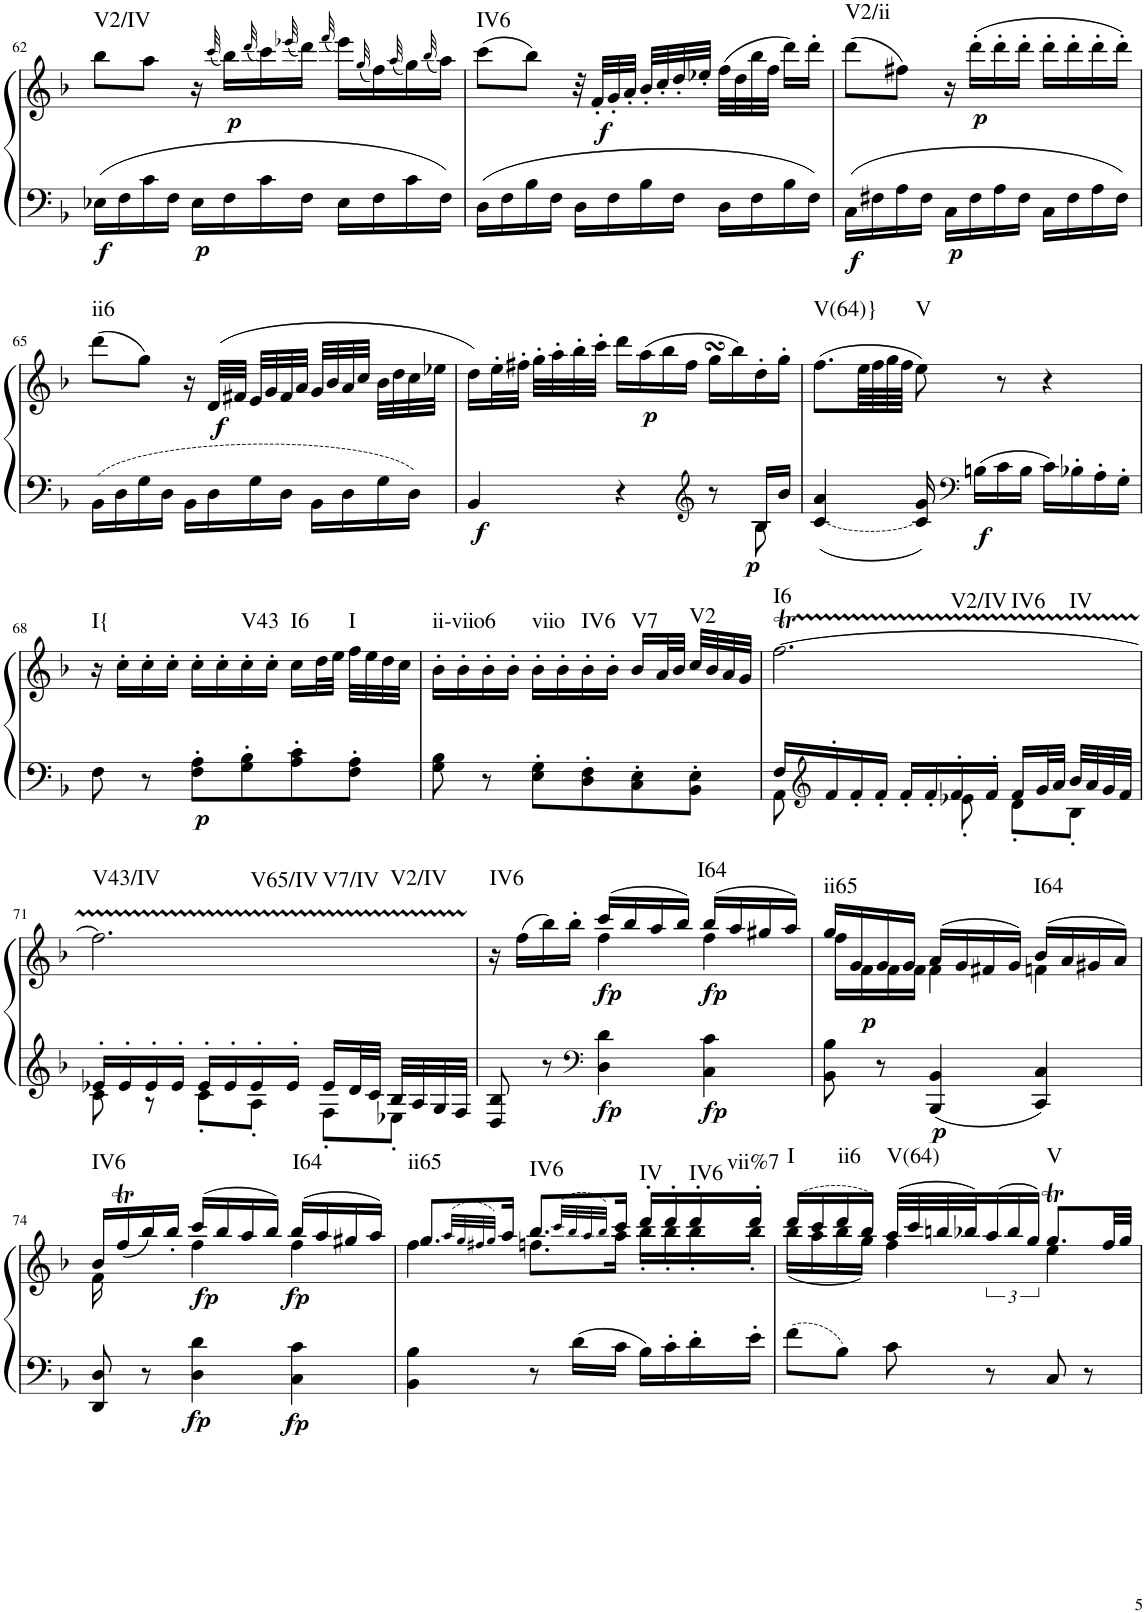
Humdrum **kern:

**kern	**kern	**dynam	**harte
*part1	*part1	*part1	*part1
*staff2	*staff1	*staff1/2	*
*I"Piano	*	*	*
*I'Pno.	*	*	*
!!LO:PB:g=z
*clefF4	*clefG2	*	*
*k[b-]	*k[b-]	*	*
*M3/4	*M3/4	*	*
=62	=62	=62	=62
!	!	!LO:DY:b=2	!LO:H:kt=V2/IV
16E-X\LL	8bb-\L	f	N
16F\	.	.	.
16c\	8aa\J	.	.
16F\JJ	.	.	.
!	!	!LO:DY:b=2	!
16E-\LL	16r	p	.
.	(32qccc/	.	.
!	!	!LO:DY:b	!
16F\	16bb-\LL)	p	.
.	(32qddd/	.	.
16c\	16ccc\)	.	.
.	(32qeee-X/	.	.
16F\JJ	16ddd\JJ)	.	.
.	(32qfff/	.	.
16E-\LL	16eee-\LL)	.	.
.	(32qgg/	.	.
16F\	16ff\)	.	.
.	(32qaa/	.	.
16c\	16gg\)	.	.
.	(32qbb-/	.	.
16F\JJ	16aa\JJ)	.	.
=63	=63	=63	=63
!	!	!	!LO:H:kt=IV6
16D\LL	(8ccc\L	.	N
16F\	.	.	.
16B-\	8bb-\J)	.	.
16F\JJ	.	.	.
16D\LL	32r	.	.
!	!	!LO:DY:b	!
.	32f'/LLL	f	.
16F\	32g'/	.	.
.	32a'/JJJ	.	.
16B-\	32b-'/LLL	.	.
.	32cc'/	.	.
16F\JJ	32dd'/	.	.
.	32ee-X'/JJJ	.	.
16D\LL	(32ff\LLL	.	.
.	32dd\	.	.
16F\	32bb-\	.	.
.	32ff\JJJ	.	.
16B-\	16ddd\LL)	.	.
16F\JJ	16ddd'\JJ	.	.
=64	=64	=64	=64
!	!	!LO:DY:b=2	!LO:H:kt=V2/ii
16C\LL	(8ddd\L	f	N
16F#X\	.	.	.
16A\	8ff#X\J)	.	.
16F#\JJ	.	.	.
!	!	!LO:DY:b=2	!
16C\LL	16r	p	.
!	!	!LO:DY:b	!
16F#\	(16ddd'\LL	p	.
16A\	16ddd'\	.	.
16F#\JJ	16ddd'\JJ	.	.
16C\LL	16ddd'\LL	.	.
16F#\	16ddd'\	.	.
16A\	16ddd'\	.	.
16F#\JJ	16ddd'\JJ)	.	.
!!LO:LB:g=z
=65	=65	=65	=65
!	!	!	!LO:H:kt=ii6
16BB-\LL	(8ddd\L	.	N
16D\	.	.	.
16G\	8gg\J)	.	.
16D\JJ	.	.	.
16BB-\LL	16r	.	.
!	!	!LO:DY:b	!
16D\	(32d/LLL	f	.
.	32f#X/JJJ	.	.
16G\	32e/LLL	.	.
.	32g/	.	.
16D\JJ	32f#/	.	.
.	32a/JJJ	.	.
16BB-\LL	32g/LLL	.	.
.	32b-/	.	.
16D\	32a/	.	.
.	32cc/JJJ	.	.
16G\	32b-\LLL	.	.
.	32dd\	.	.
16D\JJ	32cc\	.	.
.	32ee-X\JJJ	.	.
=66	=66	=66	=66
*^	*	*	*
!	!	!	!LO:DY:b=2	!
4BB-/	8ryy	16dd\LL)	f	.
.	.	32ee'\L	.	.
.	.	32ff#X'\JJJ	.	.
*v	*v	*	*	*
.	32gg'\LLL	.	.
.	32aa'\	.	.
.	32bb-'\	.	.
.	32ccc'\JJJ	.	.
4r	16ddd\LL	.	.
!	!	!LO:DY:b	!
.	(16aa\	p	.
.	16bb-\	.	.
.	16ff#\JJ	.	.
*clefG2	*	*	*
8r	16ggsSSS\LL	.	.
.	16bb-\)	.	.
*^	*	*	*
!	!	!	!LO:DY:b=2	!
16B-/LL	8B-\	16dd'\	p	.
16b-/JJ	.	16gg'\JJ	.	.
*v	*v	*	*	*
=67	=67	=67	=67
!LO:T:n=1:dash	!	!	!LO:H:kt=V(64)}
[<4c/ 4a/	(8.ff\L	.	N
.	64ee\LLL	.	.
.	64ff\	.	.
.	64gg\	.	.
.	64ff\JJJJ	.	.
!	!	!	!LO:H:kt=V
16c/] 16g/	8ee\)	.	N
*clefF4	*	*	*
!	!	!LO:DY:b=2	!
16Bn\LL	.	f	.
16c\	8r	.	.
16B\JJ	.	.	.
16c\LL	4r	.	.
16B-X'\	.	.	.
16A'\	.	.	.
16G'\JJ	.	.	.
!!LO:LB:g=z
=68	=68	=68	=68
!	!	!	!LO:H:kt=I{
8F\	16r	.	N
.	16cc'\LL	.	.
8r	16cc'\	.	.
.	16cc'\JJ	.	.
!	!	!LO:DY:b=2	!
8F\' 8A\'L	16cc'\LL	p	.
.	16cc'\	.	.
!	!	!	!LO:H:kt=V43
8G\' 8B-\'	16cc'\	.	N
.	16cc'\JJ	.	.
!	!	!	!LO:H:kt=I6
8A\' 8c\'	16cc\LL	.	N
.	32dd\L	.	.
.	32ee\JJJ	.	.
!	!	!	!LO:H:kt=I
8F\' 8A\'J	32ff\LLL	.	N
.	32ee\	.	.
.	32dd\	.	.
.	32cc\JJJ	.	.
=69	=69	=69	=69
!	!	!	!LO:H:kt=ii-viio6
8G\ 8B-\	16b-'\LL	.	N
.	16b-'\	.	.
8r	16b-'\	.	.
.	16b-'\JJ	.	.
!	!	!	!LO:H:kt=viio
8E\' 8G\'L	16b-'\LL	.	N
.	16b-'\	.	.
!	!	!	!LO:H:kt=IV6
8D\' 8F\'	16b-'\	.	N
.	16b-'\JJ	.	.
!	!	!	!LO:H:kt=V7
8C\' 8E\'	16b-/LL	.	N
.	32a/L	.	.
.	32b-/JJJ	.	.
!	!	!	!LO:H:kt=V2
8BB-\' 8E\'J	32cc/LLL	.	N
.	32b-/	.	.
.	32a/	.	.
.	32g/JJJ	.	.
=70	=70	=70	=70
*^	*	*	*
!	!	!	!	!LO:H:n=1:kt=I6
!	!	!	!	!LO:H:n=2:kt=V2/IV
!	!	!	!	!LO:H:n=3:kt=IV6
!	!	!	!	!LO:H:n=4:kt=IV
16F/LL	8AA\	[2.ffT\	.	N N N N
*clefG2	*	*	*	*
16f'/	.	.	.	.
16f'/	4ryy	.	.	.
16f'/JJ	.	.	.	.
16f'/LL	.	.	.	.
16f'/	.	.	.	.
16f'/	8e-X'\	.	.	.
16f'/JJ	.	.	.	.
16f/LL	8d'\L	.	.	.
32g/L	.	.	.	.
32a/JJJ	.	.	.	.
32b-/LLL	8B-'\J	.	.	.
32a/	.	.	.	.
32g/	.	.	.	.
32f/JJJ	.	.	.	.
!!LO:LB:g=z
=71	=71	=71	=71	=71
!	!	!	!	!LO:H:n=1:kt=V43/IV
!	!	!	!	!LO:H:n=2:kt=V65/IV
!	!	!	!	!LO:H:n=3:kt=V7/IV
!	!	!	!	!LO:H:n=4:kt=V2/IV
16e-X'/LL	8c\	2.ffTTT\]	.	N N N N
16e-'/	.	.	.	.
16e-'/	8r	.	.	.
16e-'/JJ	.	.	.	.
16e-'/LL	8c'\L	.	.	.
16e-'/	.	.	.	.
16e-'/	8A'\J	.	.	.
16e-'/JJ	.	.	.	.
16e-/LL	8F'\L	.	.	.
32d/L	.	.	.	.
32c/JJJ	.	.	.	.
32B-/LLL	8E-X'\J	.	.	.
32A/	.	.	.	.
32G/	.	.	.	.
32F/JJJ	.	.	.	.
*v	*v	*	*	*
=72	=72	=72	=72
*	*^	*	*
!	!	!	!	!LO:H:kt=IV6
8D/ 8B-/	16r	4ryy	.	N
.	(>16ff\LL	.	.	.
8r	16bb-\)	.	.	.
.	16bb-'>\JJ	.	.	.
*clefF4	*	*	*	*
!	!	!	!LO:DY:b=2	!
!	!	!	!LO:DY:n=1:b	!
4D\ 4d\	(16ccc/LL	4ff\	fp fp	.
.	16bb-/	.	.	.
.	16aa/	.	.	.
.	16bb-/JJ)	.	.	.
!	!	!	!LO:DY:n=2:b=2	!
!	!	!	!LO:DY:n=3:b	!LO:H:kt=I64
4C\ 4c\	(16bb-/LL	4ff\	fp fp	N
.	16aa/	.	.	.
.	16gg#X/	.	.	.
.	16aa/JJ)	.	.	.
=73	=73	=73	=73	=73
!	!	!	!	!LO:H:kt=ii65
8BB-\ 8B-\	16gg/LL	16ff\LL	.	N
.	16g/	16f\	.	.
!	!	!	!LO:DY:a=2	!
8r	16g/	16f\	p	.
.	16g/JJ	16f\JJ	.	.
!	!	!	!LO:DY:b=2	!
4BBB-/ 4BB-/	(16a/LL	4f\	p	.
.	16g/	.	.	.
.	16f#X/	.	.	.
.	16g/JJ)	.	.	.
!	!	!	!	!LO:H:kt=I64
4CC/ 4C/	(16b-/LL	4fn\	.	N
.	16a/	.	.	.
.	16g#X/	.	.	.
.	16a/JJ)	.	.	.
!!LO:LB:g=z	!!
=74	=74	=74	=74	=74
!	!	!	!	!LO:H:kt=IV6
8DD/ 8D/	16b-/LL	16f\	.	N
.	(16ffT/	16ryy	.	.
8r	16bb-/)	8ryy	.	.
.	16bb-'/JJ	.	.	.
!	!	!	!LO:DY:b=2	!
4D\ 4d\	(16ccc/LL	4ff\	fp	.
!	!	!	!LO:DY:b	!
.	16bb-/	.	fp	.
.	16aa/	.	.	.
.	16bb-/JJ)	.	.	.
!	!	!	!LO:DY:b=2	!
!	!	!	!LO:DY:n=1:b	!LO:H:kt=I64
4C\ 4c\	(16bb-/LL	4ff\	fp fp	N
.	16aa/	.	.	.
.	16gg#X/	.	.	.
.	16aa/JJ)	.	.	.
=75	=75	=75	=75	=75
!	!	!	!	!LO:H:kt=ii65
4BB-\ 4B-\	8.gg/L	4ff\	.	N
.	(32qaa/LLL	.	.	.
.	32qgg/	.	.	.
.	32qff#X/	.	.	.
.	32qgg/JJJ)	.	.	.
.	16aa/Jk	.	.	.
!	!	!	!	!LO:H:kt=IV6
8r	8.bb-/L	8.ffn\L	.	N
16d\LL	.	.	.	.
.	(32qccc/LLL	.	.	.
.	32qbb-/	.	.	.
.	32qaa/	.	.	.
.	32qbb-/JJJ)	.	.	.
16c\JJ	16ccc/Jk	16aa\Jk	.	.
!	!	!	!	!LO:H:kt=IV
16B-\LL	16ddd'/LL	16bb-'\LL	.	N
16c'\	16ddd'/	16bb-'\	.	.
!	!	!	!	!LO:H:kt=IV6
16d'\	16ddd'/	16bb-'\	.	N
!	!	!	!	!LO:H:kt=vii%7
16e'\JJ	16ddd'/JJ	16bb-'\JJ	.	N
=76	=76	=76	=76	=76
!	!	!	!	!LO:H:kt=I
8f\L	(16ddd/LL	(16bb-\LL	.	N
.	16ccc/	16aa\	.	.
!	!	!	!	!LO:H:kt=ii6
8B-\J	16ddd/	16bb-\	.	N
.	16bb-/JJ)	16gg\JJ)	.	.
!	!	!	!	!LO:H:kt=V(64)
8c\	(32aa/LLL	4ff\	.	N
.	32ccc/	.	.	.
.	32bbn/	.	.	.
.	32bb-X/J)	.	.	.
8r	(24aa/	.	.	.
.	24bb-/	.	.	.
.	24gg/JJ)	.	.	.
!	!	!	!	!LO:H:kt=V
8C/	8.ggT/L	4ee\	.	N
8r	.	.	.	.
.	32ff/LL	.	.	.
.	32gg/JJJ	.	.	.
*	*v	*v	*	*
=	=	=	=
*-	*-	*-	*-
